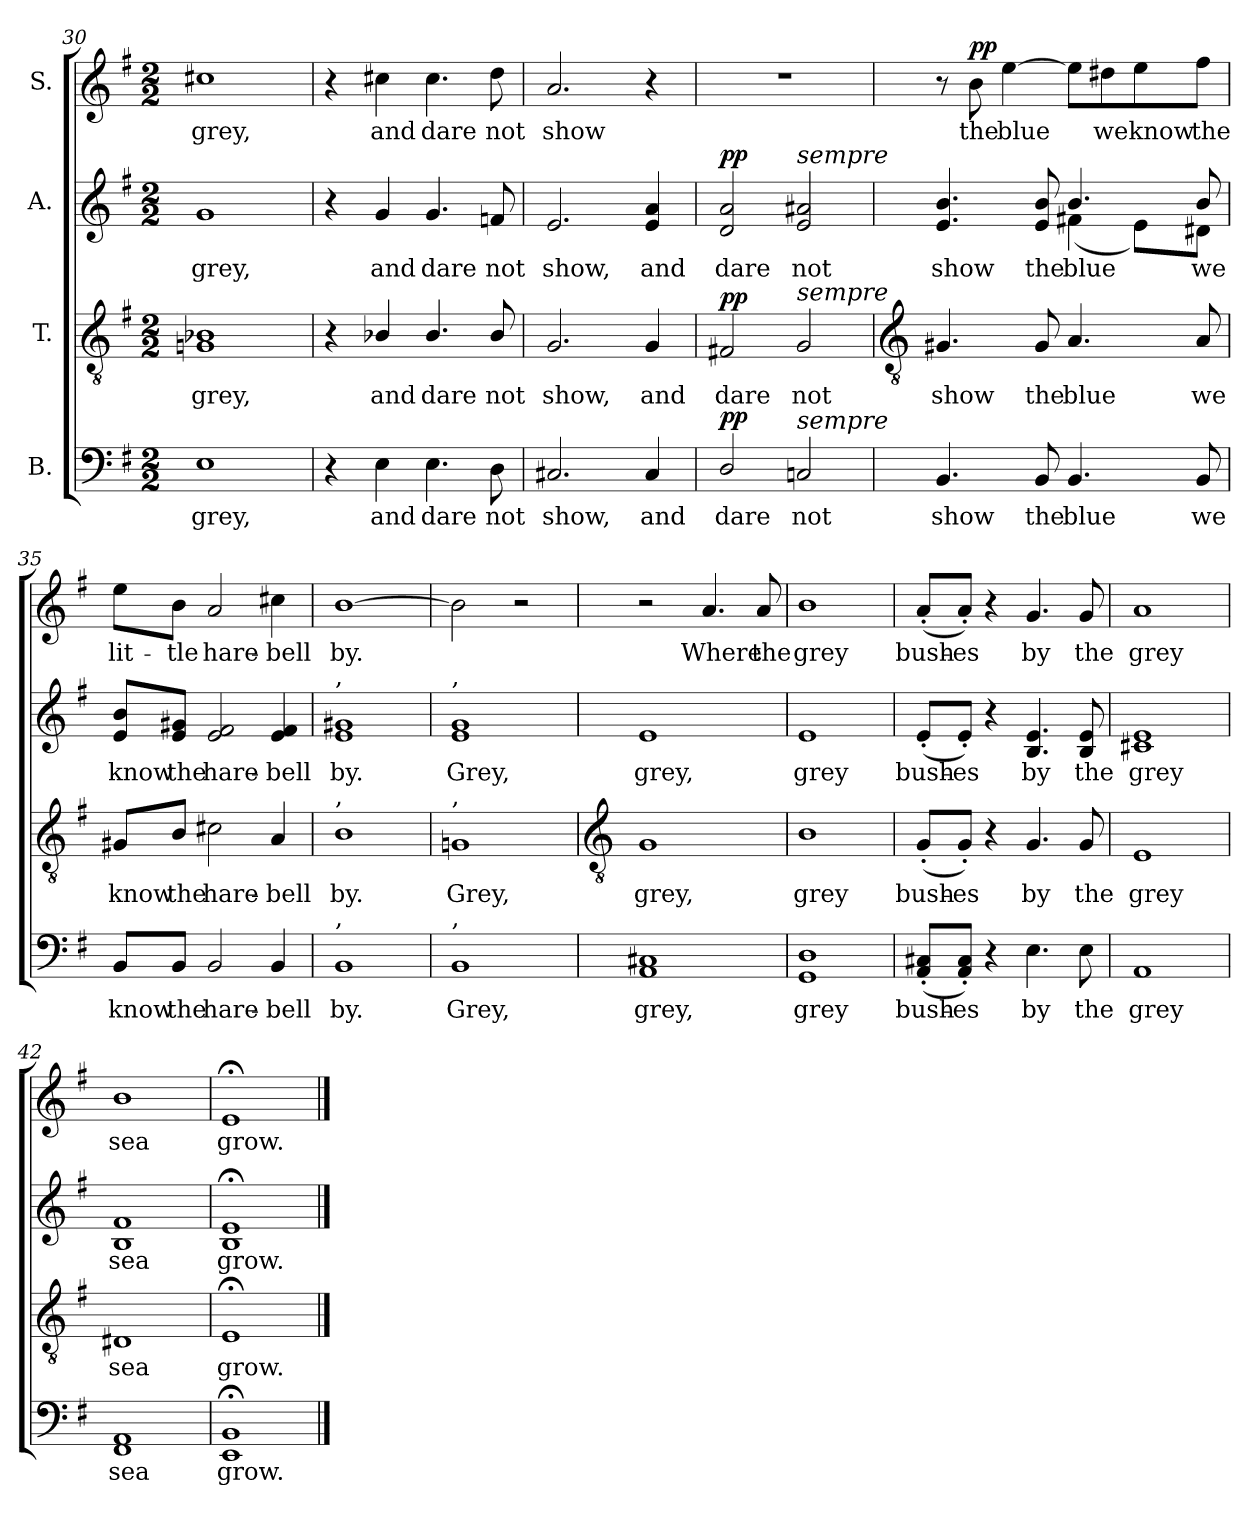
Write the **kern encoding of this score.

**kern	**text	**dynam	**kern	**text	**dynam	**kern	**text	**dynam	**kern	**text	**dynam
*part4	*part4	*part4	*part3	*part3	*part3	*part2	*part2	*part2	*part1	*part1	*part1
*staff4	*staff4	*staff4	*staff3	*staff3	*staff3	*staff2	*staff2	*staff2	*staff1	*staff1	*staff1
*I"B.	*	*	*I"T.	*	*	*I"A.	*	*	*I"S.	*	*
*clefF4	*	*	*clefGv2	*	*	*clefG2	*	*	*clefG2	*	*
*k[f#]	*	*	*k[f#]	*	*	*k[f#]	*	*	*k[f#]	*	*
*G:	*	*	*G:	*	*	*G:	*	*	*G:	*	*
*M2/2	*	*	*M2/2	*	*	*M2/2	*	*	*M2/2	*	*
=30	=30	=30	=30	=30	=30	=30	=30	=30	=30	=30	=30
!	!LO:LY:b	!	!	!LO:LY:b	!	!	!LO:LY:b	!	!	!LO:LY:b	!
1E	grey,	.	1Gn/ 1B-X/	grey,	.	1g	grey,	.	1cc#X	grey,	.
=31	=31	=31	=31	=31	=31	=31	=31	=31	=31	=31	=31
4r	.	.	4r	.	.	4r	.	.	4r	.	.
!	!LO:LY:b	!	!	!LO:LY:b	!	!	!LO:LY:b	!	!	!LO:LY:b	!
4E	and	.	4B-X/	and	.	4g	and	.	4cc#X	and	.
!	!LO:LY:b	!	!	!LO:LY:b	!	!	!LO:LY:b	!	!	!LO:LY:b	!
4.E	dare	.	4.B-/	dare	.	4.g	dare	.	4.cc#	dare	.
!	!LO:LY:b	!	!	!LO:LY:b	!	!	!LO:LY:b	!	!	!LO:LY:b	!
8D	not	.	8B-/	not	.	8fn	not	.	8dd	not	.
=32	=32	=32	=32	=32	=32	=32	=32	=32	=32	=32	=32
!	!LO:LY:b	!	!	!LO:LY:b	!	!	!LO:LY:b	!	!	!LO:LY:b	!
2.C#X	show,	.	2.G/	show,	.	2.e	show,	.	2.a	show	.
!	!LO:LY:b	!	!	!LO:LY:b	!	!	!LO:LY:b	!	!	!	!
4C#	and	.	4G/	and	.	4e 4a	and	.	4r	.	.
=33	=33	=33	=33	=33	=33	=33	=33	=33	=33	=33	=33
!	!LO:LY:b	!LO:DY:a	!	!LO:LY:b	!LO:DY:a	!	!LO:LY:b	!LO:DY:a	!	!	!
2D/	dare	pp	2F#X/	dare	pp	2d 2a	dare	pp	1r	.	.
!	!	!	!	!	!	!LO:TX:a:i:t=sempre	!	!	!	!	!
!	!	!	!LO:TX:a:i:t=sempre	!	!	!	!	!	!	!	!
!LO:TX:a:i:t=sempre	!	!	!	!	!	!	!	!	!	!	!
!	!LO:LY:b	!	!	!LO:LY:b	!	!	!LO:LY:b	!	!	!	!
2Cn	not	.	2G/	not	.	2e 2a#X	not	.	.	.	.
!!LO:LB:g=z
=34	=34	=34	=34	=34	=34	=34	=34	=34	=34	=34	=34
*	*	*	*clefGv2	*	*	*	*	*	*	*	*
!	!LO:LY:b	!	!	!LO:LY:b	!	!	!LO:LY:b	!	!	!	!
*	*	*	*	*	*	*^	*	*	*	*	*
4.BB	show	.	4.G#X	show	.	4.e/ 4.b/	2ryy	show	.	8r	.	.
!	!	!	!	!	!	!	!	!	!	!	!LO:LY:b	!LO:DY:a
.	.	.	.	.	.	.	.	.	.	8b	the	pp
!	!	!	!	!	!	!	!	!	!	!	!LO:LY:b	!
.	.	.	.	.	.	.	.	.	.	[4ee	blue	.
!	!LO:LY:b	!	!	!LO:LY:b	!	!	!	!LO:LY:b	!	!	!	!
8BB	the	.	8G#	the	.	8e/ 8b/	.	the	.	.	.	.
!	!LO:LY:b	!	!	!LO:LY:b	!	!	!	!LO:LY:b	!	!	!	!
4.BB	blue	.	4.A	blue	.	4.b/	(<4f#X\	blue	.	8eeL]	.	.
!	!	!	!	!	!	!	!	!	!	!	!LO:LY:b	!
.	.	.	.	.	.	.	.	.	.	8dd#X	we	.
!	!	!	!	!	!	!	!	!	!	!	!LO:LY:b	!
.	.	.	.	.	.	.	8e\L)	.	.	8ee	know	.
!	!LO:LY:b	!	!	!LO:LY:b	!	!	!	!LO:LY:b	!	!	!LO:LY:b	!
8BB	we	.	8A	we	.	8b/	8d#X\J	we	.	8ff#J	the	.
=35	=35	=35	=35	=35	=35	=35	=35	=35	=35	=35	=35	=35
!	!LO:LY:b	!	!	!LO:LY:b	!	!	!	!LO:LY:b	!	!	!LO:LY:b	!
*	*	*	*	*	*	*v	*v	*	*	*	*	*
8BBL	know	.	8G#XL	know	.	8e/ 8b/L	know	.	8eeL	lit-	.
!	!LO:LY:b	!	!	!LO:LY:b	!	!	!LO:LY:b	!	!	!LO:LY:b	!
8BBJ	the	.	8BJ	the	.	8e/ 8g#X/J	the	.	8bJ	-tle	.
!	!LO:LY:b	!	!	!LO:LY:b	!	!	!LO:LY:b	!	!	!LO:LY:b	!
2BB	hare-	.	2c#X	hare-	.	2e/ 2f#/	hare-	.	2a	hare-	.
!	!LO:LY:b	!	!	!LO:LY:b	!	!	!LO:LY:b	!	!	!LO:LY:b	!
4BB	-bell	.	4A	-bell	.	4e/ 4f#/	-bell	.	4cc#X	-bell	.
=36	=36	=36	=36	=36	=36	=36	=36	=36	=36	=36	=36
!	!	!	!	!	!	!LO:TX:a:t=,	!	!	!	!	!
!	!	!	!LO:TX:a:t=,	!	!	!	!	!	!	!	!
!LO:TX:a:t=,	!	!	!	!	!	!	!	!	!	!	!
!	!LO:LY:b	!	!	!LO:LY:b	!	!	!LO:LY:b	!	!	!LO:LY:b	!
1BB	by.	.	1B	by.	.	1e/ 1g#X/	by.	.	[1b	by.	.
=37	=37	=37	=37	=37	=37	=37	=37	=37	=37	=37	=37
!	!	!	!	!	!	!LO:TX:a:t=,	!	!	!	!	!
!	!	!	!LO:TX:a:t=,	!	!	!	!	!	!	!	!
!LO:TX:a:t=,	!	!	!	!	!	!	!	!	!	!	!
!	!LO:LY:b	!	!	!LO:LY:b	!	!	!LO:LY:b	!	!	!	!
1BB	Grey,	.	1Gn	Grey,	.	1e/ 1g/	Grey,	.	2b]	.	.
.	.	.	.	.	.	.	.	.	2r	.	.
!!LO:LB:g=z
=38	=38	=38	=38	=38	=38	=38	=38	=38	=38	=38	=38
*	*	*	*clefGv2	*	*	*	*	*	*	*	*
!	!LO:LY:b	!	!	!LO:LY:b	!	!	!LO:LY:b	!	!	!	!
1AA 1C#X	grey,	.	1G	grey,	.	1e	grey,	.	2r	.	.
!	!	!	!	!	!	!	!	!	!	!LO:LY:b	!
.	.	.	.	.	.	.	.	.	4.a	Where	.
!	!	!	!	!	!	!	!	!	!	!LO:LY:b	!
.	.	.	.	.	.	.	.	.	8a	the	.
=39	=39	=39	=39	=39	=39	=39	=39	=39	=39	=39	=39
!	!LO:LY:b	!	!	!LO:LY:b	!	!	!LO:LY:b	!	!	!LO:LY:b	!
1GG 1D	grey	.	1B	grey	.	1e	grey	.	1b	grey	.
=40	=40	=40	=40	=40	=40	=40	=40	=40	=40	=40	=40
!	!LO:LY:b	!	!	!LO:LY:b	!	!	!LO:LY:b	!	!	!LO:LY:b	!
(<8AA' 8C#X'L	bush-	.	(<8G'L	bush-	.	(<8e'L	bush-	.	(<8a'L	bush-	.
!	!LO:LY:b	!	!	!LO:LY:b	!	!	!LO:LY:b	!	!	!LO:LY:b	!
8AA' 8C#'J)	-es	.	8G'J)	-es	.	8e'J)	-es	.	8a'J)	-es	.
4r	.	.	4r	.	.	4r	.	.	4r	.	.
!	!LO:LY:b	!	!	!LO:LY:b	!	!	!LO:LY:b	!	!	!LO:LY:b	!
4.E	by	.	4.G	by	.	4.B 4.e	by	.	4.g	by	.
!	!LO:LY:b	!	!	!LO:LY:b	!	!	!LO:LY:b	!	!	!LO:LY:b	!
8E	the	.	8G	the	.	8B 8e	the	.	8g	the	.
=41	=41	=41	=41	=41	=41	=41	=41	=41	=41	=41	=41
!	!LO:LY:b	!	!	!LO:LY:b	!	!	!LO:LY:b	!	!	!LO:LY:b	!
1AA	grey	.	1E	grey	.	1c#X 1e	grey	.	1a	grey	.
=42	=42	=42	=42	=42	=42	=42	=42	=42	=42	=42	=42
!	!LO:LY:b	!	!	!LO:LY:b	!	!	!LO:LY:b	!	!	!LO:LY:b	!
1FF# 1AA	sea	.	1D#X	sea	.	1B 1f#	sea	.	1b	sea	.
=43	=43	=43	=43	=43	=43	=43	=43	=43	=43	=43	=43
!	!LO:LY:b	!	!	!LO:LY:b	!	!	!LO:LY:b	!	!	!LO:LY:b	!
1EE;< 1BB;<	grow.	.	1E;<	grow.	.	1B;< 1e;<	grow.	.	1e;<	grow.	.
==	==	==	==	==	==	==	==	==	==	==	==
*-	*-	*-	*-	*-	*-	*-	*-	*-	*-	*-	*-
